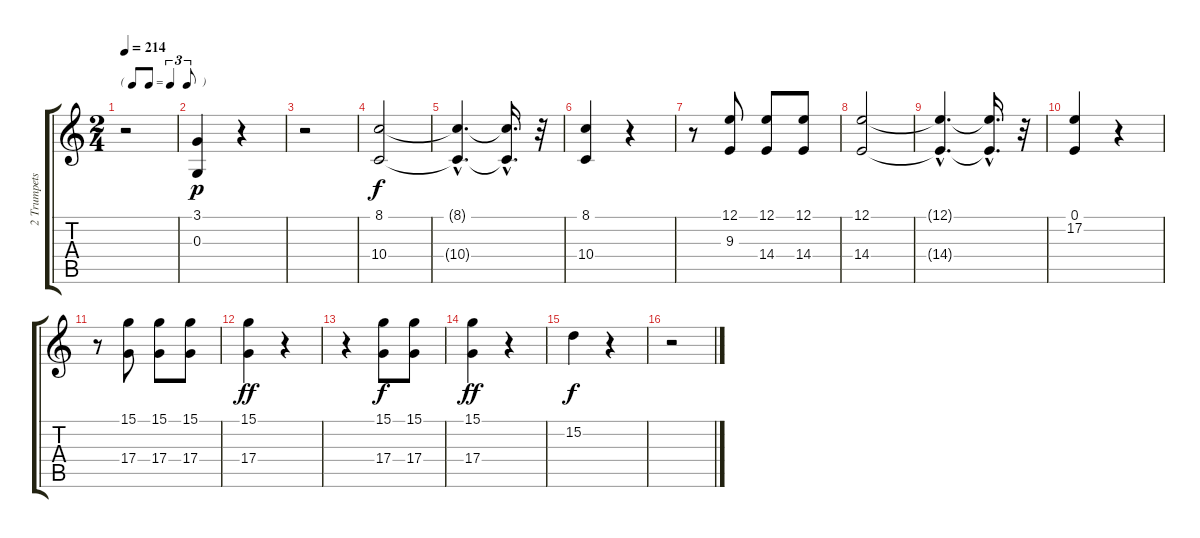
\track ("2 Trumpets in C" "2 Trumpets") {instrument trumpet}
\staff {score tabs}
\tuning (E4 B3 G3 D3 A2 E2) {hide}
\ts (2 4)
\tf triplet8th
\tempo 214
\clef g2
\ks c
r.2{dy p} |
(3.1 0.3).4 r.4 |
r.2 |
(8.1 10.4).2{dy f} |
(8.1{hac t} 10.4{hac t}).4{d} (8.1{hac t} 10.4{hac t}).16{d} r.32 |
(8.1 10.4).4 r.4 |
r.8 (12.1 9.3).8 (12.1 14.4).8 (12.1 14.4).8 |
(12.1 14.4).2 |
(12.1{hac t} 14.4{hac t}).4{d} (12.1{hac t} 14.4{hac t}).16{d} r.32 |
(0.1 17.2).4 r.4 |
r.8 (15.1 17.4).8 (15.1 17.4).8 (15.1 17.4).8 |
(15.1 17.4).4{dy ff} r.4 |
r.4 (15.1 17.4).8{dy f} (15.1 17.4).8 |
(15.1 17.4).4{dy ff} r.4 |
15.2.4{dy f} r.4 |
r.2
